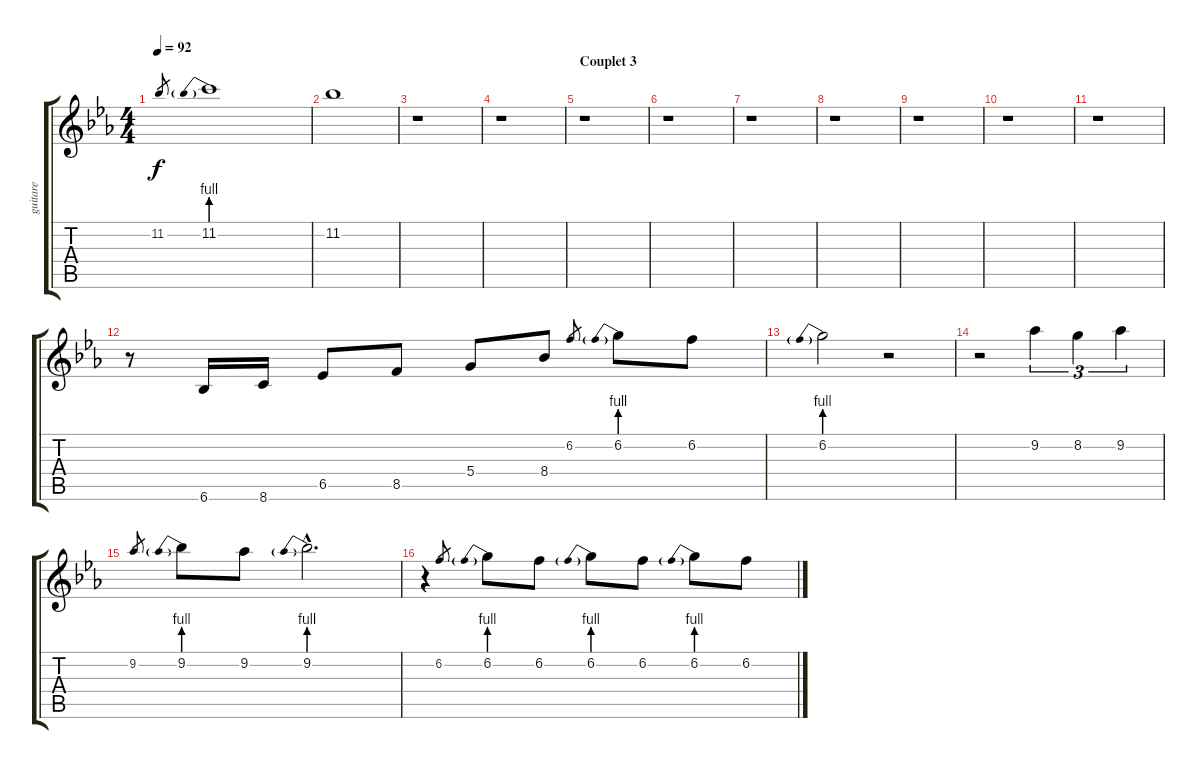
\track ("guitare" "guitare") {instrument overdrivenguitar}
\staff {score tabs}
\tuning (E4 B3 G3 D3 A2 E2) {hide}
\ts (4 4)
\tempo 92
\clef g2
\ks eb
11.2.8{gr dy f} 11.2{be (prebend 0 4 60 4)}.1 |
11.2.1 |
r.1 |
r.1 |
\section ("" "Couplet 3")
r.1 |
r.1 |
r.1 |
r.1 |
r.1 |
r.1 |
r.1 |
r.8 6.6.16 8.6.16 6.5.8 8.5.8 5.4.8 8.4.8 6.2.8{gr} 6.2{be (prebend 0 4 60 4)}.8 6.2.8 |
6.2{be (prebend 0 4 60 4)}.2 r.2 |
r.2 9.2.4{tu (3 2)} 8.2.4{tu (3 2)} 9.2.4{tu (3 2)} |
9.2.8{gr} 9.2{be (prebend 0 4 60 4)}.8 9.2.8 9.2{be (prebend 0 4 60 4) hac}.2{d} |
r.4 6.2.8{gr} 6.2{be (prebend 0 4 60 4)}.8 6.2.8 6.2{be (prebend 0 4 60 4)}.8 6.2.8 6.2{be (prebend 0 4 60 4)}.8 6.2.8
